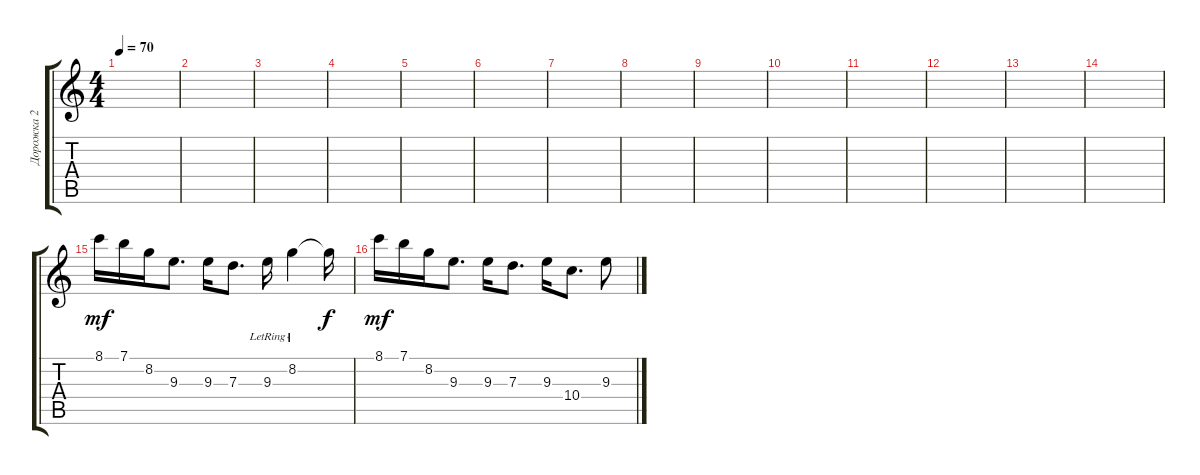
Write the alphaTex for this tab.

\track ("Дорожка 2" "Дорожка 2") {instrument distortionguitar}
\staff {score tabs}
\tuning (E4 B3 G3 D3 A2 E2) {hide}
\ts (4 4)
\tempo 70
\clef g2
\ks c
|
|
|
|
|
|
|
|
|
|
|
|
|
|
8.1.16{dy mf balance 8 instrument distortionguitar} 7.1.16 8.2.16 9.3.8{d} 9.3.16 7.3.8{d} 9.3{lr}.16 8.2{lr}.4 8.2{t}.16{dy f} |
8.1.16{dy mf instrument distortionguitar} 7.1.16 8.2.16 9.3.8{d} 9.3.16 7.3.8{d} 9.3.16 10.4.8{d} 9.3.8
